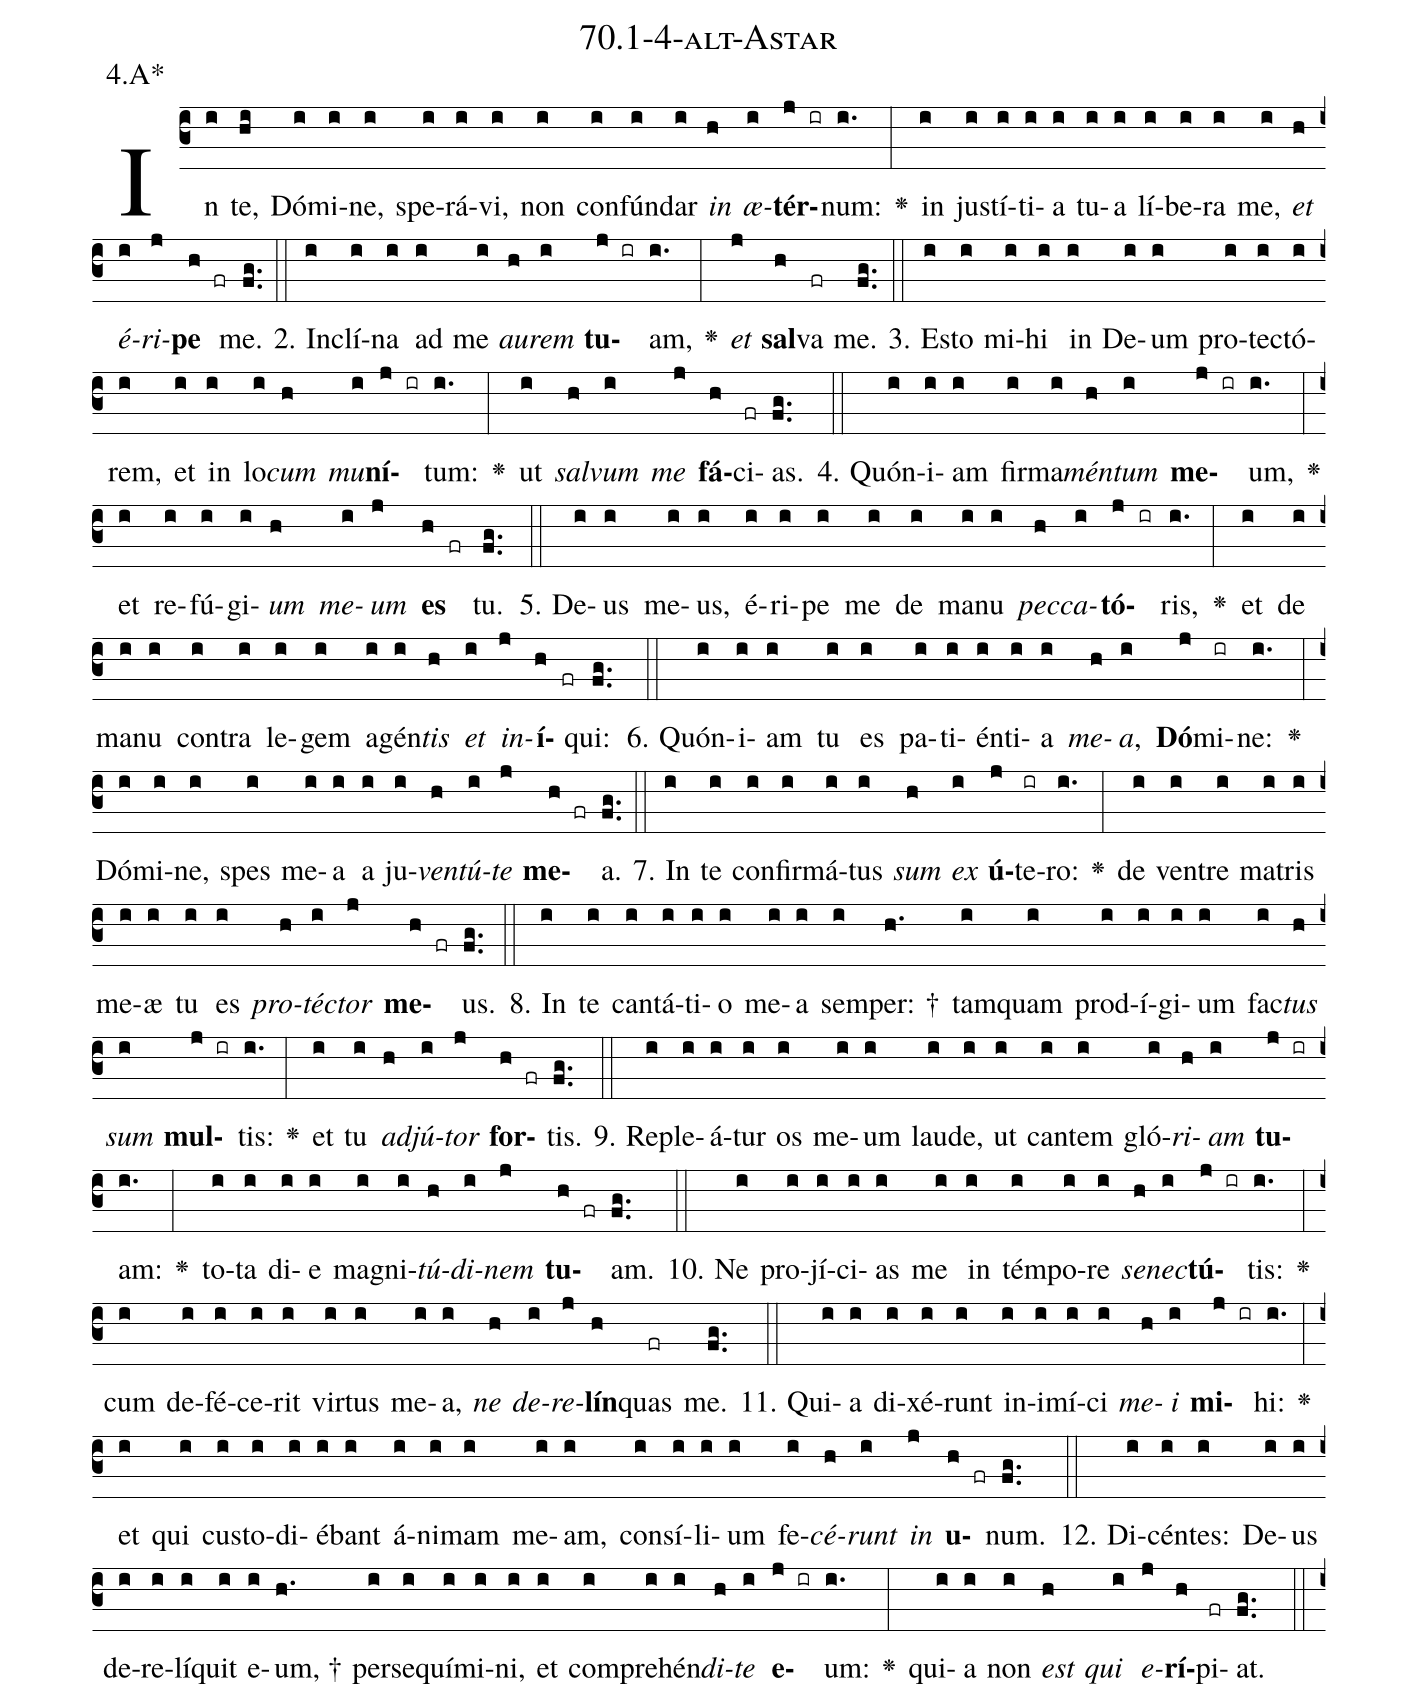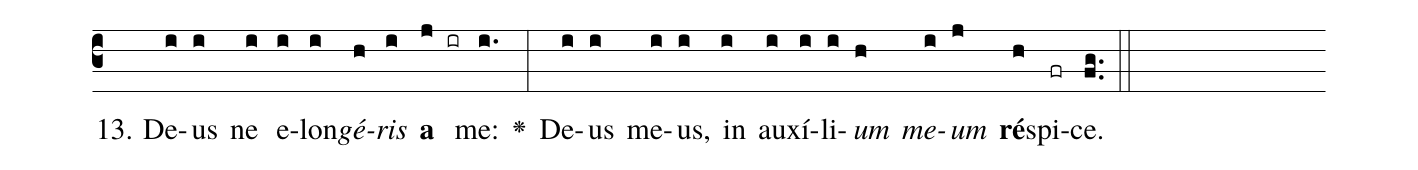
name: 70.1-4-alt-Astar;
annotation: 4.A*;
%%
(c3)In(i) te,(hi) Dó(i)mi(i)ne,(i) spe(i)rá(i)vi,(i) non(i) con(i)fún(i)dar(i) <i>in</i>(h) <i>æ</i>(i)<b>tér</b>(j ir)num:(i.) <v>\greheightstar</v>(:) in(i) jus(i)tí(i)ti(i)a(i) tu(i)a(i) lí(i)be(i)ra(i) me,(i) <i>et</i>(h) <i>é</i>(i)<i>ri</i>(j)<b>pe</b>(h fr) me.(fg..) (::)
2. In(i)clí(i)na(i) ad(i) me(i) <i>au</i>(h)<i>rem</i>(i) <b>tu</b>(j ir)am,(i.) <v>\greheightstar</v>(:) <i>et</i>(j) <b>sal</b>(h)va(fr) me.(fg..) (::)
3. Es(i)to(i) mi(i)hi(i) in(i) De(i)um(i) pro(i)tec(i)tó(i)rem,(i) et(i) in(i) lo(i)<i>cum</i>(h) <i>mu</i>(i)<b>ní</b>(j ir)tum:(i.) <v>\greheightstar</v>(:) ut(i) <i>sal</i>(h)<i>vum</i>(i) <i>me</i>(j) <b>fá</b>(h)ci(fr)as.(fg..) (::)
4. Quón(i)i(i)am(i) fir(i)ma(i)<i>mén</i>(h)<i>tum</i>(i) <b>me</b>(j ir)um,(i.) <v>\greheightstar</v>(:) et(i) re(i)fú(i)gi(i)<i>um</i>(h) <i>me</i>(i)<i>um</i>(j) <b>es</b>(h fr) tu.(fg..) (::)
5. De(i)us(i) me(i)us,(i) é(i)ri(i)pe(i) me(i) de(i) ma(i)nu(i) <i>pec</i>(h)<i>ca</i>(i)<b>tó</b>(j ir)ris,(i.) <v>\greheightstar</v>(:) et(i) de(i) ma(i)nu(i) con(i)tra(i) le(i)gem(i) a(i)gén(i)<i>tis</i>(h) <i>et</i>(i) <i>in</i>(j)<b>í</b>(h fr)qui:(fg..) (::)
6. Quón(i)i(i)am(i) tu(i) es(i) pa(i)ti(i)én(i)ti(i)a(i) <i>me</i>(h)<i>a</i>,(i) <b>Dó</b>(j)mi(ir)ne:(i.) <v>\greheightstar</v>(:) Dó(i)mi(i)ne,(i) spes(i) me(i)a(i) a(i) ju(i)<i>ven</i>(h)<i>tú</i>(i)<i>te</i>(j) <b>me</b>(h fr)a.(fg..) (::)
7. In(i) te(i) con(i)fir(i)má(i)tus(i) <i>sum</i>(h) <i>ex</i>(i) <b>ú</b>(j)te(ir)ro:(i.) <v>\greheightstar</v>(:) de(i) ven(i)tre(i) ma(i)tris(i) me(i)æ(i) tu(i) es(i) <i>pro</i>(h)<i>téc</i>(i)<i>tor</i>(j) <b>me</b>(h fr)us.(fg..) (::)
8. In(i) te(i) can(i)tá(i)ti(i)o(i) me(i)a(i) sem(i)per: †(h.) tam(i)quam(i) prod(i)í(i)gi(i)um(i) fac(i)<i>tus</i>(h) <i>sum</i>(i) <b>mul</b>(j ir)tis:(i.) <v>\greheightstar</v>(:) et(i) tu(i) <i>ad</i>(h)<i>jú</i>(i)<i>tor</i>(j) <b>for</b>(h fr)tis.(fg..) (::)
9. Re(i)ple(i)á(i)tur(i) os(i) me(i)um(i) lau(i)de,(i) ut(i) can(i)tem(i) gló(i)<i>ri</i>(h)<i>am</i>(i) <b>tu</b>(j ir)am:(i.) <v>\greheightstar</v>(:) to(i)ta(i) di(i)e(i) ma(i)gni(i)<i>tú</i>(h)<i>di</i>(i)<i>nem</i>(j) <b>tu</b>(h fr)am.(fg..) (::)
10. Ne(i) pro(i)jí(i)ci(i)as(i) me(i) in(i) tém(i)po(i)re(i) <i>se</i>(h)<i>nec</i>(i)<b>tú</b>(j ir)tis:(i.) <v>\greheightstar</v>(:) cum(i) de(i)fé(i)ce(i)rit(i) vir(i)tus(i) me(i)a,(i) <i>ne</i>(h) <i>de</i>(i)<i>re</i>(j)<b>lín</b>(h)quas(fr) me.(fg..) (::)
11. Qui(i)a(i) di(i)xé(i)runt(i) in(i)i(i)mí(i)ci(i) <i>me</i>(h)<i>i</i>(i) <b>mi</b>(j ir)hi:(i.) <v>\greheightstar</v>(:) et(i) qui(i) cus(i)to(i)di(i)é(i)bant(i) á(i)ni(i)mam(i) me(i)am,(i) con(i)sí(i)li(i)um(i) fe(i)<i>cé</i>(h)<i>runt</i>(i) <i>in</i>(j) <b>u</b>(h fr)num.(fg..) (::)
12. Di(i)cén(i)tes:(i) De(i)us(i) de(i)re(i)lí(i)quit(i) e(i)um, †(h.) per(i)se(i)quí(i)mi(i)ni,(i) et(i) com(i)pre(i)hén(i)<i>di</i>(h)<i>te</i>(i) <b>e</b>(j ir)um:(i.) <v>\greheightstar</v>(:) qui(i)a(i) non(i) <i>est</i>(h) <i>qui</i>(i) <i>e</i>(j)<b>rí</b>(h)pi(fr)at.(fg..) (::)
13. De(i)us(i) ne(i) e(i)lon(i)<i>gé</i>(h)<i>ris</i>(i) <b>a</b>(j ir) me:(i.) <v>\greheightstar</v>(:) De(i)us(i) me(i)us,(i) in(i) au(i)xí(i)li(i)<i>um</i>(h) <i>me</i>(i)<i>um</i>(j) <b>ré</b>(h)spi(fr)ce.(fg..) (::)
